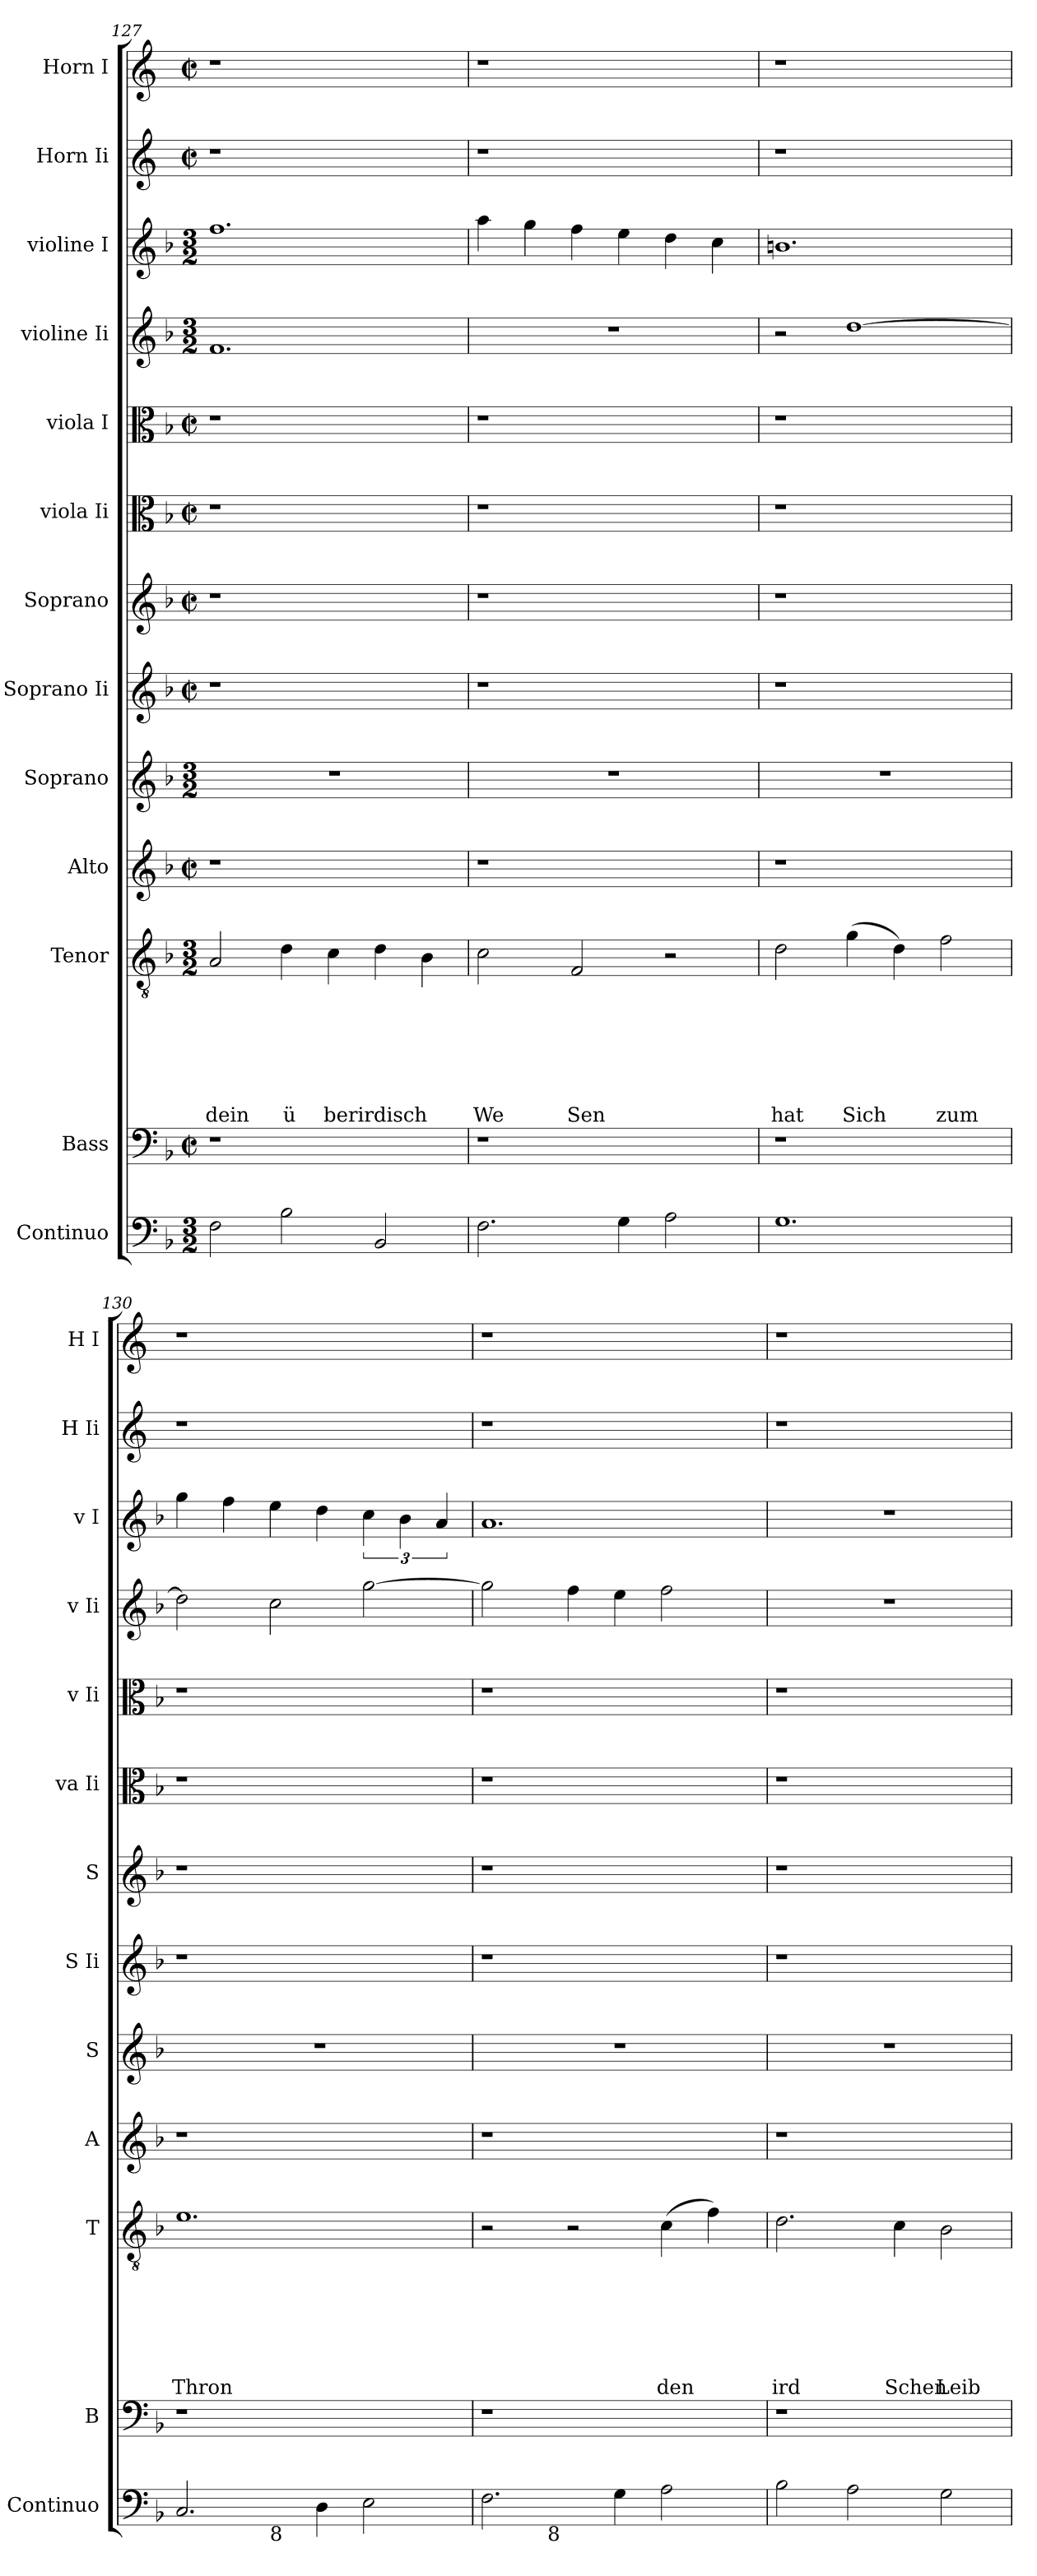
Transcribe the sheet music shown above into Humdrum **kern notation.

**kern	**kern	**kern	**text	**text	**text	**text	**text	**text	**text	**kern	**kern	**kern	**kern	**kern	**kern	**kern	**kern	**kern	**kern
*part13	*part12	*part11	*part11	*part11	*part11	*part11	*part11	*part11	*part11	*part10	*part9	*part8	*part7	*part6	*part5	*part4	*part3	*part2	*part1
*staff13	*staff12	*staff11	*staff11	*staff11	*staff11	*staff11	*staff11	*staff11	*staff11	*staff10	*staff9	*staff8	*staff7	*staff6	*staff5	*staff4	*staff3	*staff2	*staff1
*I"Continuo	*I"Bass	*I"Tenor	*	*	*	*	*	*	*	*I"Alto	*I"Soprano	*I"Soprano Ii	*I"Soprano	*I"viola Ii	*I"viola I	*I"violine Ii	*I"violine I	*I"Horn Ii	*I"Horn I
*I'Continuo	*I'B	*I'T	*	*	*	*	*	*	*	*I'A	*I'S	*I'S Ii	*I'S	*I'va Ii	*I'v Ii	*I'v Ii	*I'v I	*I'H Ii	*I'H I
*clefF4	*clefF4	*clefGv2	*	*	*	*	*	*	*	*clefG2	*clefG2	*clefG2	*clefG2	*clefC3	*clefC3	*clefG2	*clefG2	*clefG2	*clefG2
*	*	*	*	*	*	*	*	*	*	*	*	*	*	*	*	*	*	*ITrd-3c-5	*ITrd-3c-5
*k[b-]	*k[b-]	*k[b-]	*	*	*	*	*	*	*	*k[b-]	*k[b-]	*k[b-]	*k[b-]	*k[b-]	*k[b-]	*k[b-]	*k[b-]	*k[b-]	*k[b-]
*F:	*F:	*F:	*	*	*	*	*	*	*	*F:	*F:	*F:	*F:	*F:	*F:	*F:	*F:	*F:	*F:
*M3/2	*M2/2	*M3/2	*	*	*	*	*	*	*	*M2/2	*M3/2	*M2/2	*M2/2	*M2/2	*M2/2	*M3/2	*M3/2	*M2/2	*M2/2
*	*met(c|)	*	*	*	*	*	*	*	*	*met(c|)	*	*met(c|)	*met(c|)	*met(c|)	*met(c|)	*	*	*met(c|)	*met(c|)
=127	=127	=127	=127	=127	=127	=127	=127	=127	=127	=127	=127	=127	=127	=127	=127	=127	=127	=127	=127
!	!	!	!	!	!	!	!	!	!LO:LY:b	!	!	!	!	!	!	!	!	!	!
2F\	1r	2A/	.	.	.	.	.	.	dein	1r	1.r	1r	1r	1r	1r	1.f	1.ff	1r	1r
!	!	!	!	!	!	!	!	!	!LO:LY:b	!	!	!	!	!	!	!	!	!	!
2B-\	.	4d\	.	.	.	.	.	.	ü	.	.	.	.	.	.	.	.	.	.
!	!	!	!	!	!	!	!	!	!LO:LY:b	!	!	!	!	!	!	!	!	!	!
.	.	4c\	.	.	.	.	.	.	berirdisch	.	.	.	.	.	.	.	.	.	.
2BB-/	2ryy	4d\	.	.	.	.	.	.	.	2ryy	.	2ryy	2ryy	2ryy	2ryy	.	.	2ryy	2ryy
.	.	4B-\	.	.	.	.	.	.	.	.	.	.	.	.	.	.	.	.	.
=128	=128	=128	=128	=128	=128	=128	=128	=128	=128	=128	=128	=128	=128	=128	=128	=128	=128	=128	=128
!	!	!	!	!	!	!	!	!	!LO:LY:b	!	!	!	!	!	!	!LO:N:vis=1	!	!	!
2.F\	1r	2c\	.	.	.	.	.	.	We	1r	1.r	1r	1r	1r	1r	1.r	4aa\	1r	1r
.	.	.	.	.	.	.	.	.	.	.	.	.	.	.	.	.	4gg\	.	.
!	!	!	!	!	!	!	!	!	!LO:LY:b	!	!	!	!	!	!	!	!	!	!
.	.	2F/	.	.	.	.	.	.	Sen	.	.	.	.	.	.	.	4ff\	.	.
4G\	.	.	.	.	.	.	.	.	.	.	.	.	.	.	.	.	4ee\	.	.
2A>\	2ryy	2r	.	.	.	.	.	.	.	2ryy	.	2ryy	2ryy	2ryy	2ryy	.	4dd\	2ryy	2ryy
.	.	.	.	.	.	.	.	.	.	.	.	.	.	.	.	.	4cc\	.	.
=129	=129	=129	=129	=129	=129	=129	=129	=129	=129	=129	=129	=129	=129	=129	=129	=129	=129	=129	=129
!	!	!	!	!	!	!	!	!	!LO:LY:b	!	!	!	!	!	!	!	!	!	!
1.G	1r	2d\	.	.	.	.	.	.	hat	1r	1.r	1r	1r	1r	1r	2r	1.bn	1r	1r
!	!	!	!	!	!	!	!	!	!LO:LY:b	!	!	!	!	!	!	!	!	!	!
.	.	(>4g\	.	.	.	.	.	.	Sich	.	.	.	.	.	.	[>1dd	.	.	.
.	.	4d\)	.	.	.	.	.	.	.	.	.	.	.	.	.	.	.	.	.
!	!	!	!	!	!	!	!	!	!LO:LY:b	!	!	!	!	!	!	!	!	!	!
.	2ryy	2f\	.	.	.	.	.	.	zum	2ryy	.	2ryy	2ryy	2ryy	2ryy	.	.	2ryy	2ryy
=130	=130	=130	=130	=130	=130	=130	=130	=130	=130	=130	=130	=130	=130	=130	=130	=130	=130	=130	=130
!	!	!	!	!	!	!	!	!	!LO:LY:b	!	!	!	!	!	!	!	!	!	!
*^	*	*	*	*	*	*	*	*	*	*	*	*	*	*	*	*	*	*	*
2.C/	2ryy	1r	1.e	.	.	.	.	.	.	Thron	1r	1.r	1r	1r	1r	1r	2dd\]	4gg\	1r	1r
.	.	.	.	.	.	.	.	.	.	.	.	.	.	.	.	.	.	4ff\	.	.
!	!LO:TX:b:t=8	!	!	!	!	!	!	!	!	!	!	!	!	!	!	!	!	!	!	!
.	1ryy	.	.	.	.	.	.	.	.	.	.	.	.	.	.	.	2cc\	4ee\	.	.
4D\	.	.	.	.	.	.	.	.	.	.	.	.	.	.	.	.	.	4dd\	.	.
2E>\	.	2ryy	.	.	.	.	.	.	.	.	2ryy	.	2ryy	2ryy	2ryy	2ryy	[>2gg\	6cc\	2ryy	2ryy
.	.	.	.	.	.	.	.	.	.	.	.	.	.	.	.	.	.	6b-\	.	.
.	.	.	.	.	.	.	.	.	.	.	.	.	.	.	.	.	.	6a/	.	.
=131	=131	=131	=131	=131	=131	=131	=131	=131	=131	=131	=131	=131	=131	=131	=131	=131	=131	=131	=131	=131
2.F\	4..ryy	1r	2r	.	.	.	.	.	.	.	1r	1.r	1r	1r	1r	1r	2gg\]	1.a	1r	1r
!	!LO:TX:b:t=8	!	!	!	!	!	!	!	!	!	!	!	!	!	!	!	!	!	!	!
.	1ryy	.	.	.	.	.	.	.	.	.	.	.	.	.	.	.	.	.	.	.
.	.	.	2r	.	.	.	.	.	.	.	.	.	.	.	.	.	4ff\	.	.	.
4G\	.	.	.	.	.	.	.	.	.	.	.	.	.	.	.	.	4ee\	.	.	.
!	!	!	!	!	!	!	!	!	!	!LO:LY:b	!	!	!	!	!	!	!	!	!	!
2A>\	.	2ryy	(>4c\	.	.	.	.	.	.	den	2ryy	.	2ryy	2ryy	2ryy	2ryy	2ff\	.	2ryy	2ryy
.	.	.	4f\)	.	.	.	.	.	.	.	.	.	.	.	.	.	.	.	.	.
.	16ryy	.	.	.	.	.	.	.	.	.	.	.	.	.	.	.	.	.	.	.
=132	=132	=132	=132	=132	=132	=132	=132	=132	=132	=132	=132	=132	=132	=132	=132	=132	=132	=132	=132	=132
!	!	!	!	!	!	!	!	!	!	!LO:LY:b	!	!	!	!	!	!	!LO:N:vis=1	!LO:N:vis=1	!	!
*v	*v	*	*	*	*	*	*	*	*	*	*	*	*	*	*	*	*	*	*	*
2B-\	1r	2.d\	.	.	.	.	.	.	ird	1r	1.r	1r	1r	1r	1r	1.r	1.r	1r	1r
2A>\	.	.	.	.	.	.	.	.	.	.	.	.	.	.	.	.	.	.	.
!	!	!	!	!	!	!	!	!	!LO:LY:b	!	!	!	!	!	!	!	!	!	!
.	.	4c\	.	.	.	.	.	.	Schen	.	.	.	.	.	.	.	.	.	.
!	!	!	!	!	!	!	!	!	!LO:LY:b	!	!	!	!	!	!	!	!	!	!
2G>\	2ryy	2B-\	.	.	.	.	.	.	Leib	2ryy	.	2ryy	2ryy	2ryy	2ryy	.	.	2ryy	2ryy
=	=	=	=	=	=	=	=	=	=	=	=	=	=	=	=	=	=	=	=
*-	*-	*-	*-	*-	*-	*-	*-	*-	*-	*-	*-	*-	*-	*-	*-	*-	*-	*-	*-
